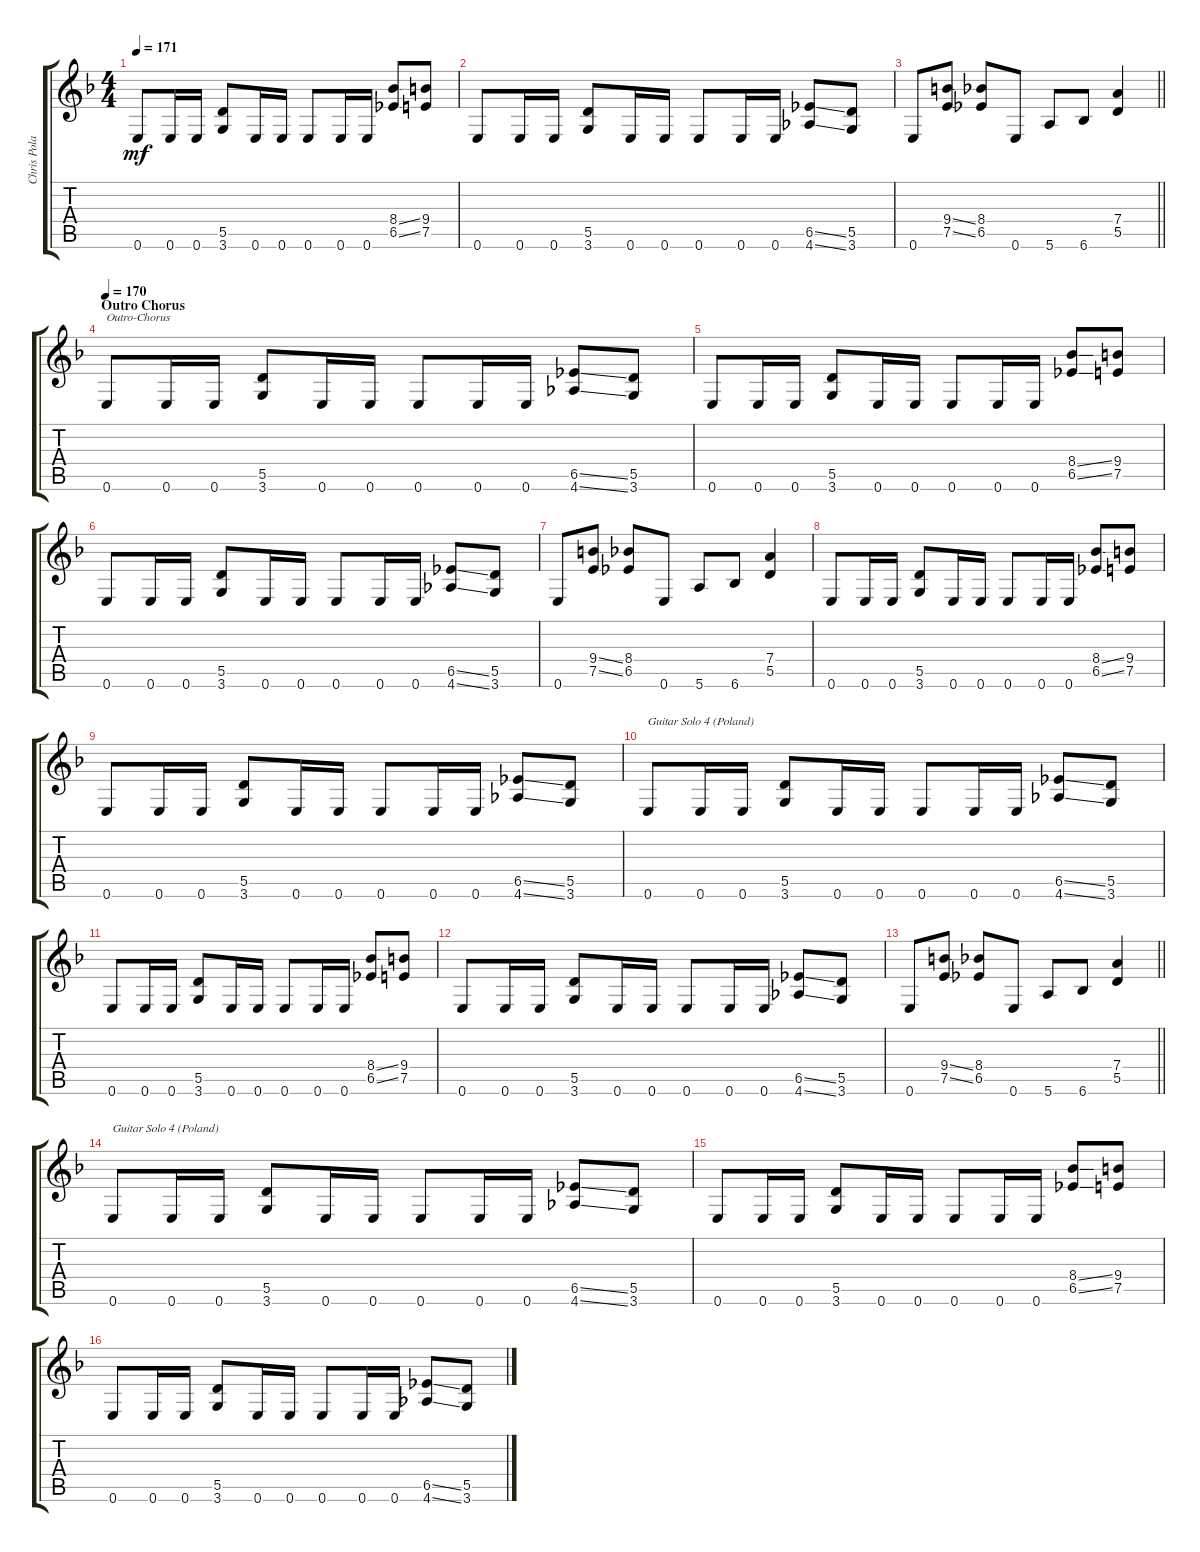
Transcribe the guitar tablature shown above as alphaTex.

\track ("Chris Poland" "Chris Pola") {instrument distortionguitar}
\staff {score tabs}
\tuning (E4 B3 G3 D3 A2 E2) {hide}
\ts (4 4)
\tempo 171
\clef g2
\ks f
0.6.8{dy mf} 0.6.16 0.6.16 (5.5 3.6).8 0.6.16 0.6.16 0.6.8 0.6.16 0.6.16 (8.4{ss} 6.5{ss}).8 (9.4 7.5).8 |
0.6.8 0.6.16 0.6.16 (5.5 3.6).8 0.6.16 0.6.16 0.6.8 0.6.16 0.6.16 (6.5{ss} 4.6{ss}).8 (5.5 3.6).8 |
\barLineRight lightlight
0.6.8 (9.4{ss} 7.5{ss}).8 (8.4 6.5).8 0.6.8 5.6.8 6.6.8 (7.4 5.5).4 |
\section ("" "Outro Chorus")
\tempo 170
0.6.8{txt "Outro-Chorus"} 0.6.16 0.6.16 (5.5 3.6).8 0.6.16 0.6.16 0.6.8 0.6.16 0.6.16 (6.5{ss} 4.6{ss}).8 (5.5 3.6).8 |
0.6.8 0.6.16 0.6.16 (5.5 3.6).8 0.6.16 0.6.16 0.6.8 0.6.16 0.6.16 (8.4{ss} 6.5{ss}).8 (9.4 7.5).8 |
0.6.8 0.6.16 0.6.16 (5.5 3.6).8 0.6.16 0.6.16 0.6.8 0.6.16 0.6.16 (6.5{ss} 4.6{ss}).8 (5.5 3.6).8 |
0.6.8 (9.4{ss} 7.5{ss}).8 (8.4 6.5).8 0.6.8 5.6.8 6.6.8 (7.4 5.5).4 |
0.6.8 0.6.16 0.6.16 (5.5 3.6).8 0.6.16 0.6.16 0.6.8 0.6.16 0.6.16 (8.4{ss} 6.5{ss}).8 (9.4 7.5).8 |
0.6.8 0.6.16 0.6.16 (5.5 3.6).8 0.6.16 0.6.16 0.6.8 0.6.16 0.6.16 (6.5{ss} 4.6{ss}).8 (5.5 3.6).8 |
0.6.8{txt "Guitar Solo 4 (Poland)"} 0.6.16 0.6.16 (5.5 3.6).8 0.6.16 0.6.16 0.6.8 0.6.16 0.6.16 (6.5{ss} 4.6{ss}).8 (5.5 3.6).8 |
0.6.8 0.6.16 0.6.16 (5.5 3.6).8 0.6.16 0.6.16 0.6.8 0.6.16 0.6.16 (8.4{ss} 6.5{ss}).8 (9.4 7.5).8 |
0.6.8 0.6.16 0.6.16 (5.5 3.6).8 0.6.16 0.6.16 0.6.8 0.6.16 0.6.16 (6.5{ss} 4.6{ss}).8 (5.5 3.6).8 |
\barLineRight lightlight
0.6.8 (9.4{ss} 7.5{ss}).8 (8.4 6.5).8 0.6.8 5.6.8 6.6.8 (7.4 5.5).4 |
0.6.8{txt "Guitar Solo 4 (Poland)"} 0.6.16 0.6.16 (5.5 3.6).8 0.6.16 0.6.16 0.6.8 0.6.16 0.6.16 (6.5{ss} 4.6{ss}).8 (5.5 3.6).8 |
0.6.8 0.6.16 0.6.16 (5.5 3.6).8 0.6.16 0.6.16 0.6.8 0.6.16 0.6.16 (8.4{ss} 6.5{ss}).8 (9.4 7.5).8 |
0.6.8 0.6.16 0.6.16 (5.5 3.6).8 0.6.16 0.6.16 0.6.8 0.6.16 0.6.16 (6.5{ss} 4.6{ss}).8 (5.5 3.6).8
